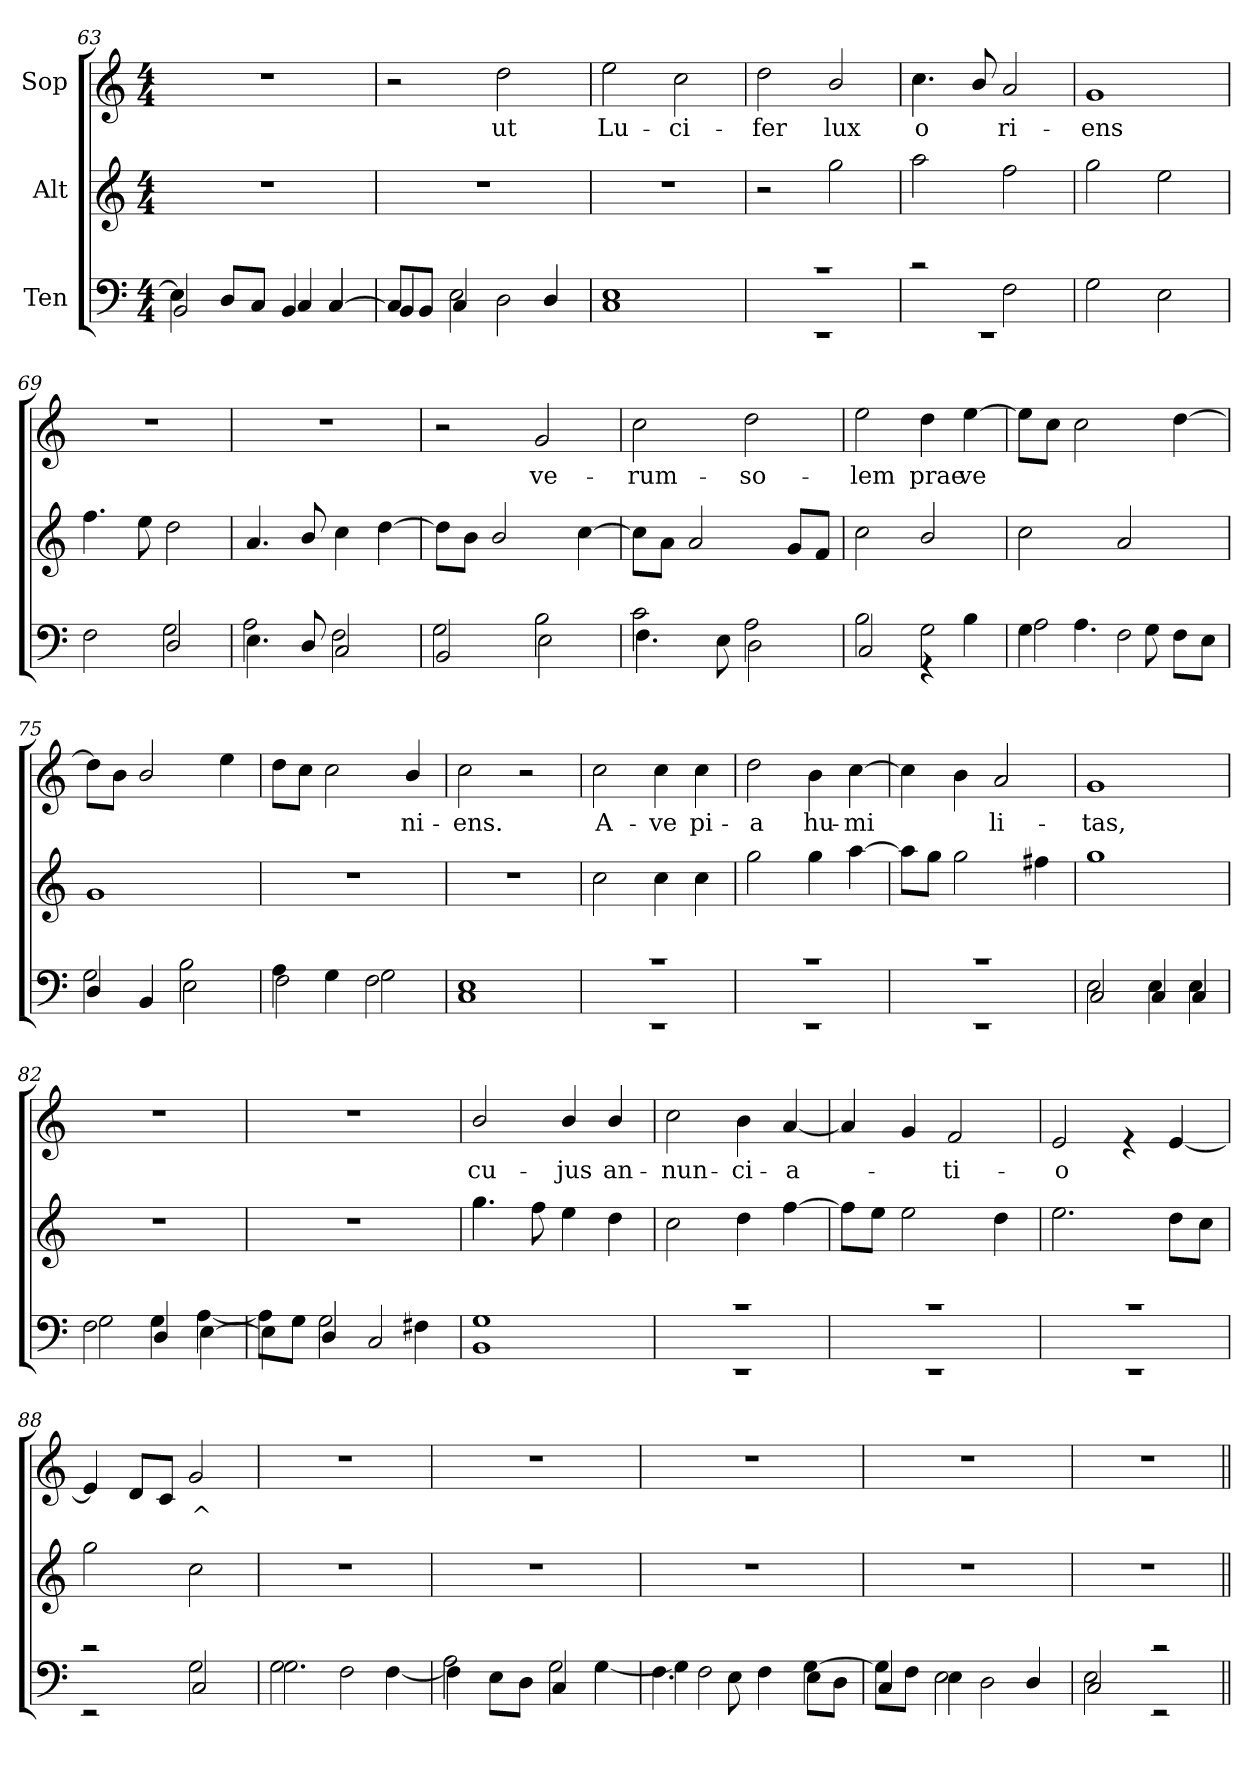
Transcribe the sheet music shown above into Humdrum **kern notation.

**kern	**kern	**kern	**text
*part3	*part2	*part1	*part1
*staff3	*staff2	*staff1	*staff1
*I"Ten	*I"Alt	*I"Sop	*
*clefF4	*clefG2	*clefG2	*
*k[]	*k[]	*k[]	*
*C:	*C:	*C:	*
*M4/4	*M4/4	*M4/4	*
=63	=63	=63	=63
*^	*	*	*
2BB/	4E\]	1r	1r	.
.	8D/L	.	.	.
.	8C/J	.	.	.
4BB/	4C/	.	.	.
[<4C/	4C/	.	.	.
=64	=64	=64	=64	=64
8C/L]	4BB/	1r	2r	.
8BB/J	.	.	.	.
2E\	4C/	.	.	.
!	!	!	!	!LO:LY:b
.	2D\	.	2dd\	ut
4D/	.	.	.	.
=65	=65	=65	=65	=65
!	!	!	!	!LO:LY:b
1E	1C	1r	2ee\	Lu-
!	!	!	!	!LO:LY:b
.	.	.	2cc\	-ci-
!!LO:PB:g=z
=66	=66	=66	=66	=66
!	!	!	!	!LO:LY:b
1rc	1rEE	2r	2dd\	-fer
!	!	!	!	!LO:LY:b
.	.	2gg\	2b/	lux
=67	=67	=67	=67	=67
!	!	!	!	!LO:LY:b
2rc	1rEE	2aa\	4.cc\	o
.	.	.	8b/	.
!	!	!	!	!LO:LY:b
2F\	.	2ff\	2a/	ri-
*v	*v	*	*	*
=68	=68	=68	=68
!	!	!	!LO:LY:b
2G\	2gg\	1g	-ens
2E\	2ee\	.	.
=69	=69	=69	=69
*^	*	*	*
2F\	2ryy	4.ff\	1r	.
.	.	8ee\	.	.
2D/	2G\	2dd\	.	.
=70	=70	=70	=70	=70
4.E\	2A\	4.a/	1r	.
8D/	.	8b/	.	.
2C/	2F\	4cc\	.	.
.	.	[>4dd\	.	.
=71	=71	=71	=71	=71
2BB/	2G\	8dd\L]	2r	.
.	.	8b\J	.	.
.	.	2b/	.	.
!	!	!	!	!LO:LY:b
2B\	2E\	.	2g/	ve-
.	.	[>4cc\	.	.
!!LO:LB:g=z
=72	=72	=72	=72	=72
!	!	!	!	!LO:LY:b
2c\	4.F\	8cc\L]	2cc\	-rum-
.	.	8a\J	.	.
.	.	2a/	.	.
.	8E\	.	.	.
!	!	!	!	!LO:LY:b
2A\	2D\	.	2dd\	-so-
.	.	8g/L	.	.
.	.	8f/J	.	.
=73	=73	=73	=73	=73
!	!	!	!	!LO:LY:b
2B\	2C/	2cc\	2ee\	-lem
!	!	!	!	!LO:LY:b
4rGG	2G\	2b/	4dd\	prae
!	!	!	!	!LO:LY:b
4B\	.	.	[>4ee\	ve
=74	=74	=74	=74	=74
4G\	2A\	2cc\	8ee\L]	.
.	.	.	8cc\J	.
4.A\	.	.	2cc\	.
.	2F\	2a/	.	.
8G\	.	.	.	.
8F\L	.	.	[>4dd\	.
8E\J	.	.	.	.
=75	=75	=75	=75	=75
4D/	2G\	1g	8dd\L]	.
.	.	.	8b\J	.
4BB/	.	.	2b/	.
2B\	2E\	.	.	.
.	.	.	4ee\	.
=76	=76	=76	=76	=76
4A\	2F\	1r	8dd\L	.
.	.	.	8cc\J	.
4G\	.	.	2cc\	.
2F\	2G\	.	.	.
!	!	!	!	!LO:LY:b
.	.	.	4b/	ni-
!!LO:LB:g=z
=77	=77	=77	=77	=77
!	!	!	!	!LO:LY:b
1E	1C	1r	2cc\	-ens.
.	.	.	2r	.
=78	=78	=78	=78	=78
!	!	!	!	!LO:LY:b
1rc	1rEE	2cc\	2cc\	A-
!	!	!	!	!LO:LY:b
.	.	4cc\	4cc\	-ve
!	!	!	!	!LO:LY:b
.	.	4cc\	4cc\	pi-
=79	=79	=79	=79	=79
!	!	!	!	!LO:LY:b
1rc	1rEE	2gg\	2dd\	-a
!	!	!	!	!LO:LY:b
.	.	4gg\	4b\	hu-
!	!	!	!	!LO:LY:b
.	.	[>4aa\	[>4cc\	-mi
=80	=80	=80	=80	=80
1rc	1rEE	8aa\L]	4cc\]	.
.	.	8gg\J	.	.
.	.	2gg\	4b\	.
!	!	!	!	!LO:LY:b
.	.	.	2a/	li-
.	.	4ff#X\	.	.
=81	=81	=81	=81	=81
!	!	!	!	!LO:LY:b
2E\	2C/	1gg	1g	-tas,
4E\	4C/	.	.	.
4E\	4C/	.	.	.
=82	=82	=82	=82	=82
2F\	2G\	1r	1r	.
4D/	4G\	.	.	.
[>4E\	[>4A\	.	.	.
!!LO:LB:g=z
=83	=83	=83	=83	=83
4E\]	8A\L]	1r	1r	.
.	8G\J	.	.	.
4D/	2G\	.	.	.
2C/	.	.	.	.
.	4F#X\	.	.	.
=84	=84	=84	=84	=84
!	!	!	!	!LO:LY:b
1BB	1G	4.gg\	2b/	cu-
.	.	8ff\	.	.
!	!	!	!	!LO:LY:b
.	.	4ee\	4b/	-jus
!	!	!	!	!LO:LY:b
.	.	4dd\	4b/	an-
=85	=85	=85	=85	=85
!	!	!	!	!LO:LY:b
1rc	1rEE	2cc\	2cc\	-nun-
!	!	!	!	!LO:LY:b
.	.	4dd\	4b\	-ci-
!	!	!	!	!LO:LY:b
.	.	[>4ff\	[<4a/	-a-
=86	=86	=86	=86	=86
1rc	1rEE	8ff\L]	4a/]	.
.	.	8ee\J	.	.
.	.	2ee\	4g/	.
!	!	!	!	!LO:LY:b
.	.	.	2f/	-ti-
.	.	4dd\	.	.
=87	=87	=87	=87	=87
!	!	!	!	!LO:LY:b
1rc	1rEE	2.ee\	2e/	-o
.	.	.	4re	.
.	.	8dd\L	[<4e/	.
.	.	8cc\J	.	.
!!LO:PB:g=z
=88	=88	=88	=88	=88
2rc	2rEE	2gg\	4e/]	.
.	.	.	8d/L	.
.	.	.	8c/J	.
!	!	!	!	!LO:LY:b
2G\	2C/	2cc\	2g/	^
=89	=89	=89	=89	=89
2G\	2.G\	1r	1r	.
2F\	.	.	.	.
.	[>4F\	.	.	.
=90	=90	=90	=90	=90
2A\	4F\]	1r	1r	.
.	8E\L	.	.	.
.	8D\J	.	.	.
2G\	4C/	.	.	.
.	[>4G\	.	.	.
=91	=91	=91	=91	=91
4.F\	4G\]	1r	1r	.
.	2F\	.	.	.
8E\	.	.	.	.
4F\	.	.	.	.
[>4G\	8E\L	.	.	.
.	8D\J	.	.	.
=92	=92	=92	=92	=92
8G\L]	4C/	1r	1r	.
8F\J	.	.	.	.
2E\	4E\	.	.	.
.	2D\	.	.	.
4D/	.	.	.	.
=93	=93	=93	=93	=93
2E\	2C/	1r	1r	.
2rc	2rEE	.	.	.
*v	*v	*	*	*
=||	=||	=||	=||
*-	*-	*-	*-
